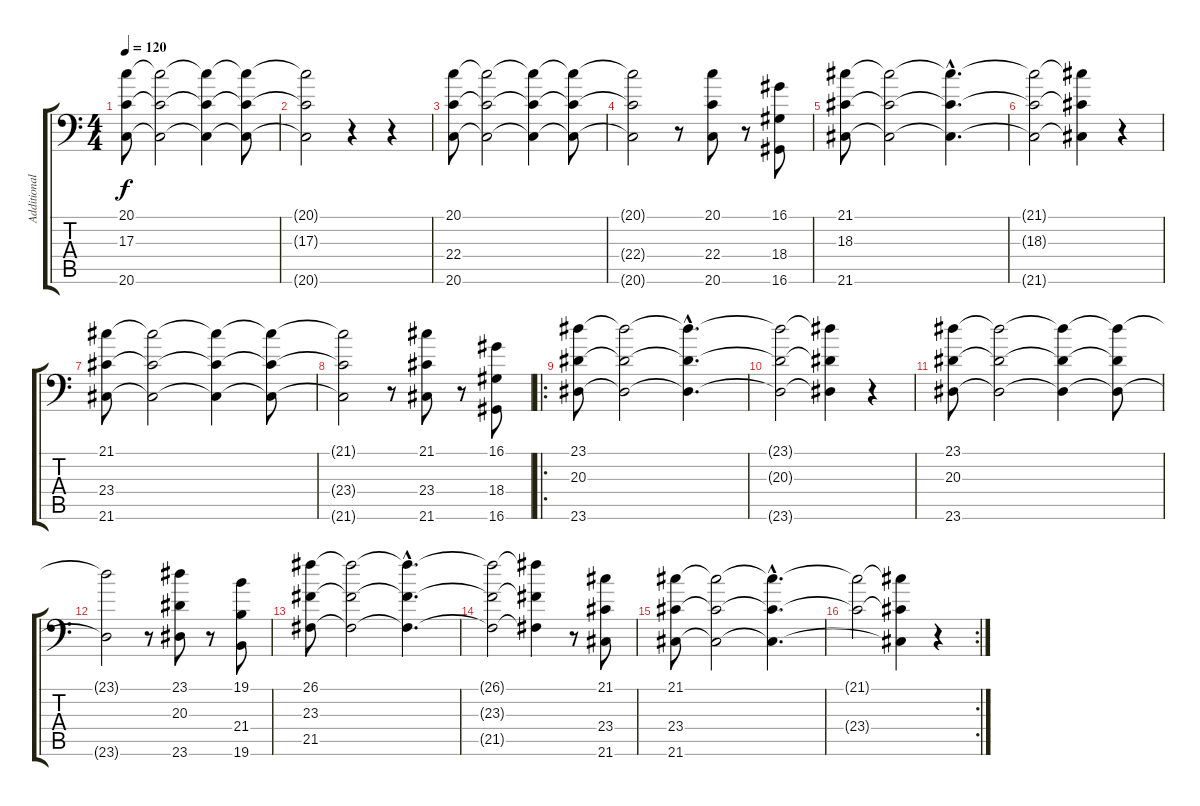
\track ("Additional Brass" "Additional") {instrument acousticgrandpiano}
\staff {score tabs}
\tuning (E3 B2 G2 D2 A1 E1) {hide}
\ts (4 4)
\tempo 120
\clef f4
\ks c
(20.1 17.3 20.6).8{dy f} (20.1{t} 17.3{t} 20.6{t}).2 (20.1{t} 17.3{t} 20.6{t}).4 (20.1{t} 17.3{t} 20.6{t}).8 |
(20.1{t} 17.3{t} 20.6{t}).2 r.4 r.4 |
(20.1 22.4 20.6).8 (20.1{t} 22.4{t} 20.6{t}).2 (20.1{t} 22.4{t} 20.6{t}).4 (20.1{t} 22.4{t} 20.6{t}).8 |
(20.1{t} 22.4{t} 20.6{t}).2 r.8 (20.1 22.4 20.6).8 r.8 (16.1 18.4 16.6).8 |
(21.1 18.3 21.6).8 (21.1{t} 18.3{t} 21.6{t}).2 (21.1{hac t} 18.3{hac t} 21.6{hac t}).4{d} |
(21.1{t} 18.3{t} 21.6{t}).2 (21.1{t} 18.3{t} 21.6{t}).4 r.4 |
(21.1 23.4 21.6).8 (21.1{t} 23.4{t} 21.6{t}).2 (21.1{t} 23.4{t} 21.6{t}).4 (21.1{t} 23.4{t} 21.6{t}).8 |
(21.1{t} 23.4{t} 21.6{t}).2 r.8 (21.1 23.4 21.6).8 r.8 (16.1 18.4 16.6).8 |
\ro
(23.1 20.3 23.6).8 (23.1{t} 20.3{t} 23.6{t}).2 (23.1{hac t} 20.3{hac t} 23.6{hac t}).4{d} |
(23.1{t} 20.3{t} 23.6{t}).2 (23.1{t} 20.3{t} 23.6{t}).4 r.4 |
(23.1 20.3 23.6).8 (23.1{t} 20.3{t} 23.6{t}).2 (23.1{t} 20.3{t} 23.6{t}).4 (23.1{t} 20.3{t} 23.6{t}).8 |
(23.1{t} 23.6{t}).2 r.8 (23.1 20.3 23.6).8 r.8 (19.1 21.4 19.6).8 |
(26.1 23.3 21.5).8 (26.1{t} 23.3{t} 21.5{t}).2 (26.1{hac t} 23.3{hac t} 21.5{hac t}).4{d} |
(26.1{t} 23.3{t} 21.5{t}).2 (26.1{t} 23.3{t} 21.5{t}).4 r.8 (21.1 23.4 21.6).8 |
(21.1 23.4 21.6).8 (21.1{t} 23.4{t} 21.6{t}).2 (21.1{hac t} 23.4{hac t} 21.6{hac t}).4{d} |
\rc 2
(21.1{t} 23.4{t}).2 (21.1{t} 23.4{t} 21.6{t}).4 r.4
